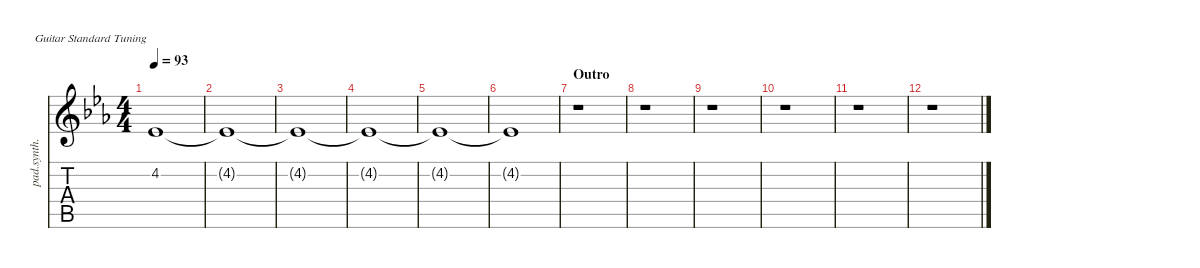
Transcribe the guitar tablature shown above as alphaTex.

\defaultSystemsLayout 4
\hideDynamics
\bracketExtendMode nobrackets
\otherSystemsTrackNameOrientation horizontal
\track ("Pad Synthesizer" "pad.synth.") {instrument pad2warm}
\staff {score tabs}
\tuning (E4 B3 G3 D3 A2 E2)
\ts (4 4)
\tempo 93
\clef g2
\ks cminor
4.2{t acc b}.1{dy mf} |
4.2{t acc b}.1 |
4.2{t acc b}.1 |
4.2{t acc b}.1 |
4.2{t acc b}.1 |
4.2{t acc b}.1 |
\section ("" "Outro")
r.1 |
r.1 |
r.1 |
r.1 |
r.1 |
r.1
